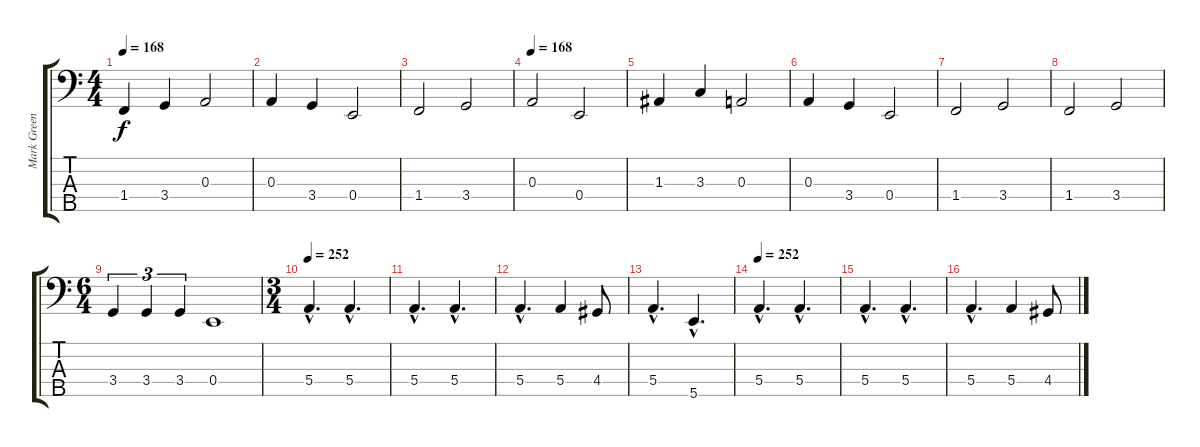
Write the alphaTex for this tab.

\track ("Mark Greenwell" "Mark Green") {instrument electricbasspick}
\staff {score tabs}
\tuning (G2 D2 A1 E1 B0) {hide}
\ts (4 4)
\tempo 168
\clef f4
\ks c
1.4.4{dy f} 3.4.4 0.3.2 |
0.3.4 3.4.4 0.4.2 |
1.4.2 3.4.2 |
\tempo 168
0.3.2 0.4.2 |
1.3.4 3.3.4 0.3.2 |
0.3.4 3.4.4 0.4.2 |
1.4.2 3.4.2 |
1.4.2 3.4.2 |
\ts (6 4)
3.4.4{tu (3 2)} 3.4.4{tu (3 2)} 3.4.4{tu (3 2)} 0.4.1 |
\ts (3 4)
\tempo 252
5.4{hac}.4{d} 5.4{hac}.4{d} |
5.4{hac}.4{d} 5.4{hac}.4{d} |
5.4{hac}.4{d} 5.4.4 4.4.8 |
5.4{hac}.4{d} 5.5{hac}.4{d} |
\tempo 252
5.4{hac}.4{d} 5.4{hac}.4{d} |
5.4{hac}.4{d} 5.4{hac}.4{d} |
5.4{hac}.4{d} 5.4.4 4.4.8
